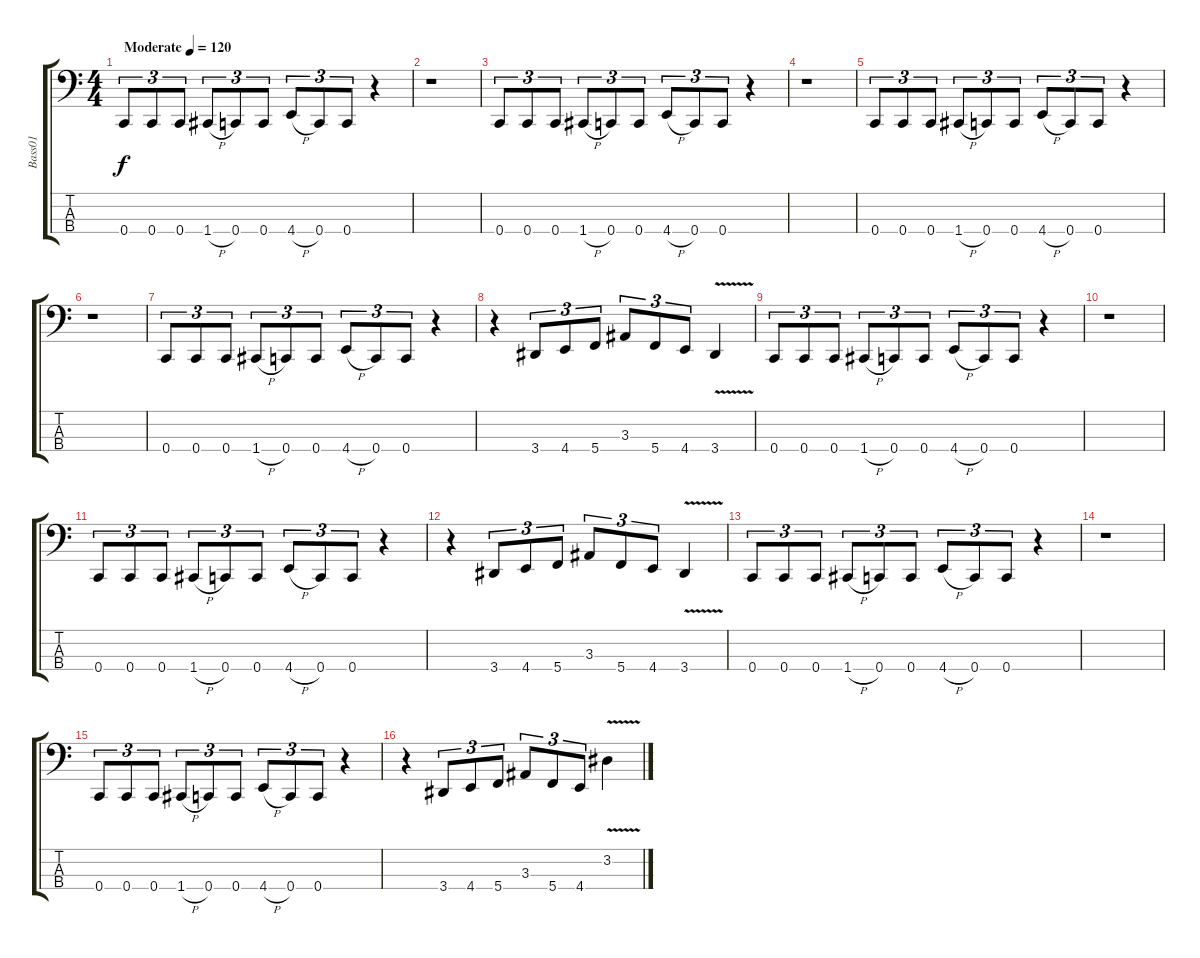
\track ("Bass01" "Bass01") {instrument electricbassfinger}
\staff {score tabs}
\tuning (F2 C2 G1 C1) {hide}
\ts (4 4)
\tempo (120 "Moderate")
\clef f4
\ks c
0.4.8{tu (3 2) dy f instrument electricbassfinger} 0.4.8{tu (3 2)} 0.4.8{tu (3 2)} 1.4{h}.8{tu (3 2)} 0.4.8{tu (3 2)} 0.4.8{tu (3 2)} 4.4{h}.8{tu (3 2)} 0.4.8{tu (3 2)} 0.4.8{tu (3 2)} r.4 |
r.1 |
0.4.8{tu (3 2)} 0.4.8{tu (3 2)} 0.4.8{tu (3 2)} 1.4{h}.8{tu (3 2)} 0.4.8{tu (3 2)} 0.4.8{tu (3 2)} 4.4{h}.8{tu (3 2)} 0.4.8{tu (3 2)} 0.4.8{tu (3 2)} r.4 |
r.1 |
0.4.8{tu (3 2)} 0.4.8{tu (3 2)} 0.4.8{tu (3 2)} 1.4{h}.8{tu (3 2)} 0.4.8{tu (3 2)} 0.4.8{tu (3 2)} 4.4{h}.8{tu (3 2)} 0.4.8{tu (3 2)} 0.4.8{tu (3 2)} r.4 |
r.1 |
0.4.8{tu (3 2)} 0.4.8{tu (3 2)} 0.4.8{tu (3 2)} 1.4{h}.8{tu (3 2)} 0.4.8{tu (3 2)} 0.4.8{tu (3 2)} 4.4{h}.8{tu (3 2)} 0.4.8{tu (3 2)} 0.4.8{tu (3 2)} r.4 |
r.4 3.4.8{tu (3 2)} 4.4.8{tu (3 2)} 5.4.8{tu (3 2)} 3.3.8{tu (3 2)} 5.4.8{tu (3 2)} 4.4.8{tu (3 2)} 3.4{v}.4 |
0.4.8{tu (3 2)} 0.4.8{tu (3 2)} 0.4.8{tu (3 2)} 1.4{h}.8{tu (3 2)} 0.4.8{tu (3 2)} 0.4.8{tu (3 2)} 4.4{h}.8{tu (3 2)} 0.4.8{tu (3 2)} 0.4.8{tu (3 2)} r.4 |
r.1 |
0.4.8{tu (3 2) volume 16} 0.4.8{tu (3 2)} 0.4.8{tu (3 2)} 1.4{h}.8{tu (3 2)} 0.4.8{tu (3 2)} 0.4.8{tu (3 2)} 4.4{h}.8{tu (3 2)} 0.4.8{tu (3 2)} 0.4.8{tu (3 2)} r.4 |
r.4 3.4.8{tu (3 2)} 4.4.8{tu (3 2)} 5.4.8{tu (3 2)} 3.3.8{tu (3 2)} 5.4.8{tu (3 2)} 4.4.8{tu (3 2)} 3.4{v}.4 |
0.4.8{tu (3 2)} 0.4.8{tu (3 2)} 0.4.8{tu (3 2)} 1.4{h}.8{tu (3 2)} 0.4.8{tu (3 2)} 0.4.8{tu (3 2)} 4.4{h}.8{tu (3 2)} 0.4.8{tu (3 2)} 0.4.8{tu (3 2)} r.4 |
r.1 |
0.4.8{tu (3 2)} 0.4.8{tu (3 2)} 0.4.8{tu (3 2)} 1.4{h}.8{tu (3 2)} 0.4.8{tu (3 2)} 0.4.8{tu (3 2)} 4.4{h}.8{tu (3 2)} 0.4.8{tu (3 2)} 0.4.8{tu (3 2)} r.4 |
r.4 3.4.8{tu (3 2)} 4.4.8{tu (3 2)} 5.4.8{tu (3 2)} 3.3.8{tu (3 2)} 5.4.8{tu (3 2)} 4.4.8{tu (3 2)} 3.2{v}.4
